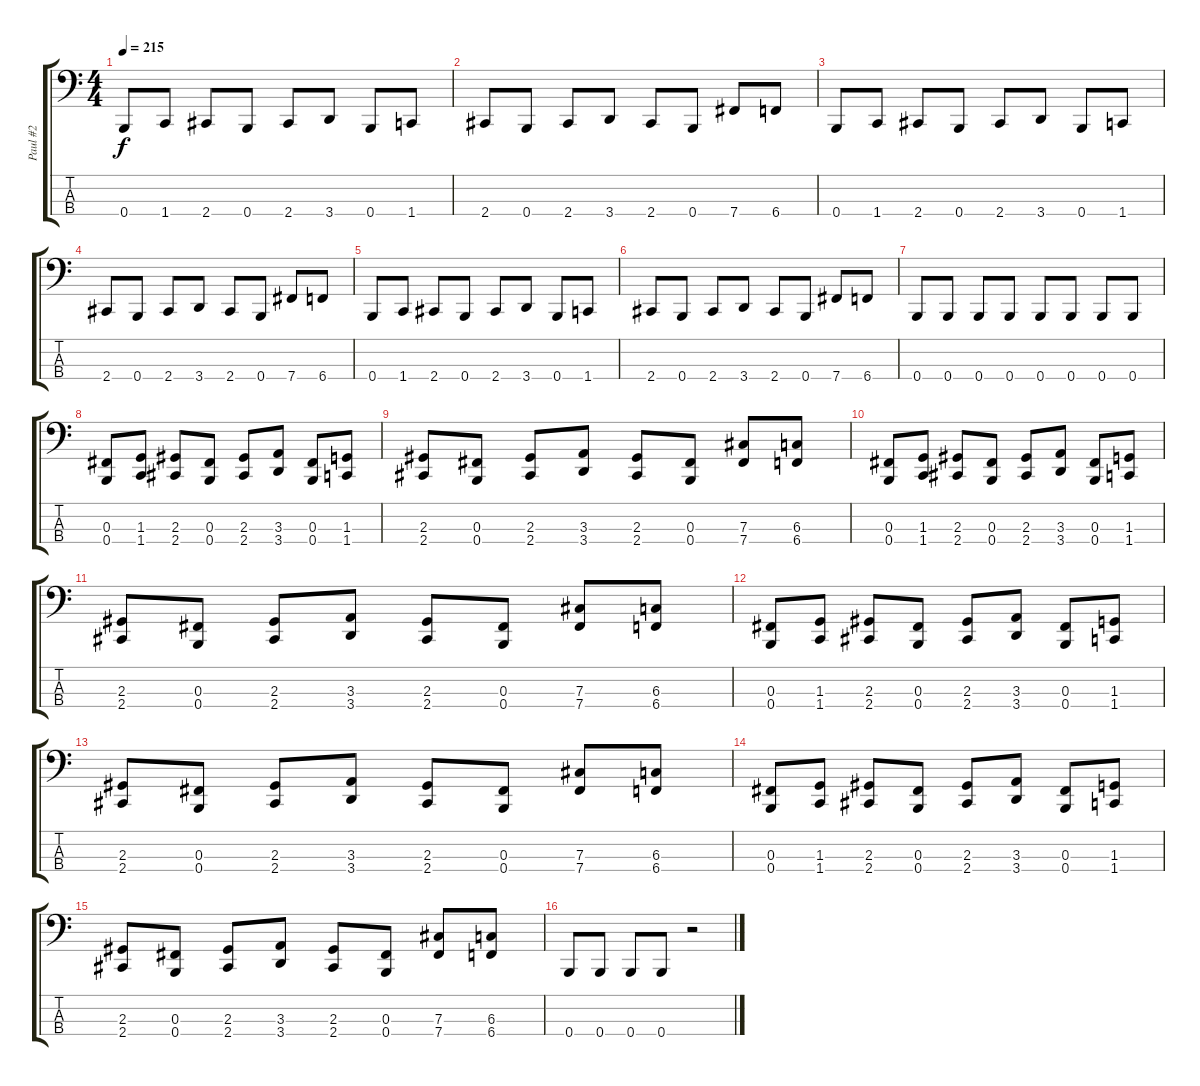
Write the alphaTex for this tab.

\track ("Paul #2" "Paul #2") {instrument electricbasspick}
\staff {score tabs}
\tuning (E2 B1 Gb1 B0) {hide}
\ts (4 4)
\tempo 215
\clef f4
\ks c
0.4.8{dy f} 1.4.8 2.4.8 0.4.8 2.4.8 3.4.8 0.4.8 1.4.8 |
2.4.8 0.4.8 2.4.8 3.4.8 2.4.8 0.4.8 7.4.8 6.4.8 |
0.4.8 1.4.8 2.4.8 0.4.8 2.4.8 3.4.8 0.4.8 1.4.8 |
2.4.8 0.4.8 2.4.8 3.4.8 2.4.8 0.4.8 7.4.8 6.4.8 |
0.4.8 1.4.8 2.4.8 0.4.8 2.4.8 3.4.8 0.4.8 1.4.8 |
2.4.8 0.4.8 2.4.8 3.4.8 2.4.8 0.4.8 7.4.8 6.4.8 |
0.4.8 0.4.8 0.4.8 0.4.8 0.4.8 0.4.8 0.4.8 0.4.8 |
(0.3 0.4).8 (1.3 1.4).8 (2.3 2.4).8 (0.3 0.4).8 (2.3 2.4).8 (3.3 3.4).8 (0.3 0.4).8 (1.3 1.4).8 |
(2.3 2.4).8 (0.3 0.4).8 (2.3 2.4).8 (3.3 3.4).8 (2.3 2.4).8 (0.3 0.4).8 (7.3 7.4).8 (6.3 6.4).8 |
(0.3 0.4).8 (1.3 1.4).8 (2.3 2.4).8 (0.3 0.4).8 (2.3 2.4).8 (3.3 3.4).8 (0.3 0.4).8 (1.3 1.4).8 |
(2.3 2.4).8 (0.3 0.4).8 (2.3 2.4).8 (3.3 3.4).8 (2.3 2.4).8 (0.3 0.4).8 (7.3 7.4).8 (6.3 6.4).8 |
(0.3 0.4).8 (1.3 1.4).8 (2.3 2.4).8 (0.3 0.4).8 (2.3 2.4).8 (3.3 3.4).8 (0.3 0.4).8 (1.3 1.4).8 |
(2.3 2.4).8 (0.3 0.4).8 (2.3 2.4).8 (3.3 3.4).8 (2.3 2.4).8 (0.3 0.4).8 (7.3 7.4).8 (6.3 6.4).8 |
(0.3 0.4).8 (1.3 1.4).8 (2.3 2.4).8 (0.3 0.4).8 (2.3 2.4).8 (3.3 3.4).8 (0.3 0.4).8 (1.3 1.4).8 |
(2.3 2.4).8 (0.3 0.4).8 (2.3 2.4).8 (3.3 3.4).8 (2.3 2.4).8 (0.3 0.4).8 (7.3 7.4).8 (6.3 6.4).8 |
0.4.8 0.4.8 0.4.8 0.4.8 r.2
